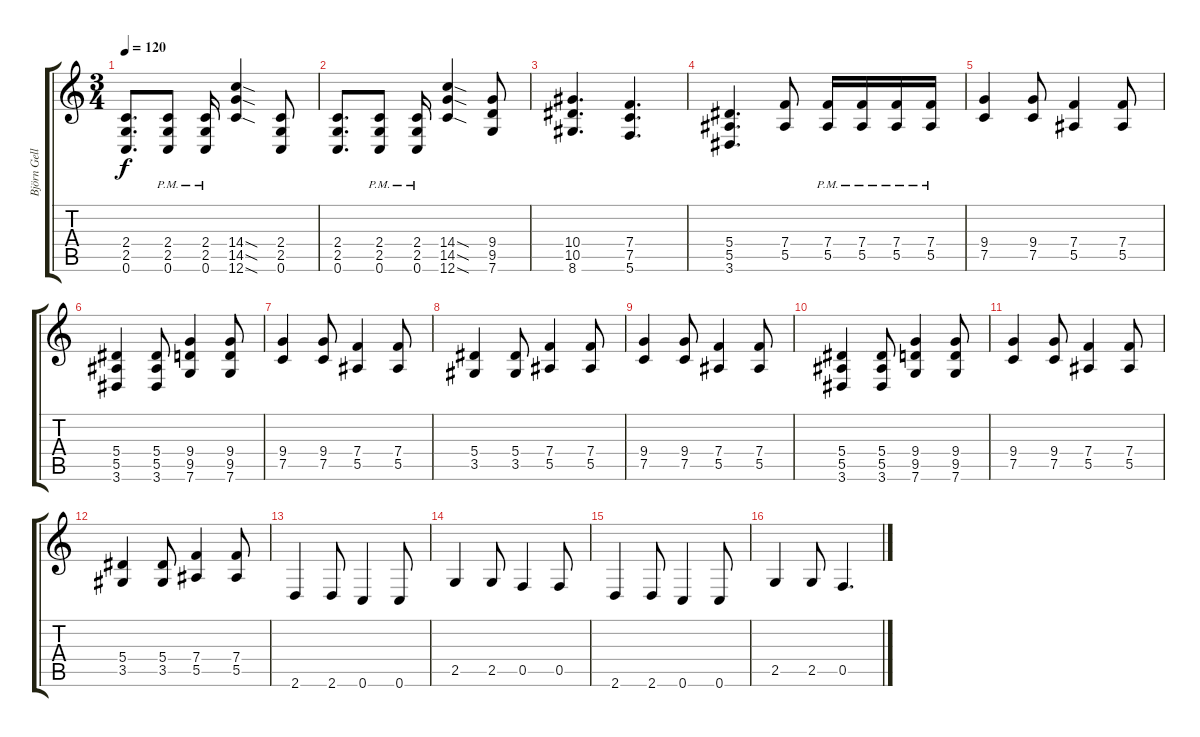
\track ("Björn Gellotte" "Björn Gell") {instrument distortionguitar}
\staff {score tabs}
\tuning (C4 G3 Eb3 Bb2 F2 C2) {hide}
\ts (3 4)
\tempo 120
\clef g2
\ks c
(2.4 2.5 0.6).8{d dy f} (2.4{pm} 2.5{pm} 0.6{pm}).8 (2.4{pm} 2.5{pm} 0.6{pm}).16 (14.4{sod} 14.5{sod} 12.6{sod}).4 (2.4 2.5 0.6).8 |
(2.4 2.5 0.6).8{d} (2.4{pm} 2.5{pm} 0.6{pm}).8 (2.4{pm} 2.5{pm} 0.6{pm}).16 (14.4{sod} 14.5{sod} 12.6{sod}).4 (9.4 9.5 7.6).8 |
(10.4 10.5 8.6).4{d} (7.4 7.5 5.6).4{d} |
(5.4 5.5 3.6).4{d} (7.4 5.5).8 (7.4{pm} 5.5{pm}).16 (7.4{pm} 5.5{pm}).16 (7.4{pm} 5.5{pm}).16 (7.4{pm} 5.5{pm}).16 |
(9.4 7.5).4{balance 8} (9.4 7.5).8 (7.4 5.5).4 (7.4 5.5).8 |
(5.4 5.5 3.6).4 (5.4 5.5 3.6).8 (9.4 9.5 7.6).4 (9.4 9.5 7.6).8 |
(9.4 7.5).4 (9.4 7.5).8 (7.4 5.5).4 (7.4 5.5).8 |
(5.4 3.5).4 (5.4 3.5).8 (7.4 5.5).4 (7.4 5.5).8 |
(9.4 7.5).4 (9.4 7.5).8 (7.4 5.5).4 (7.4 5.5).8 |
(5.4 5.5 3.6).4 (5.4 5.5 3.6).8 (9.4 9.5 7.6).4 (9.4 9.5 7.6).8 |
(9.4 7.5).4 (9.4 7.5).8 (7.4 5.5).4 (7.4 5.5).8 |
(5.4 3.5).4 (5.4 3.5).8 (7.4 5.5).4 (7.4 5.5).8 |
2.6.4 2.6.8 0.6.4 0.6.8 |
2.5.4 2.5.8 0.5.4 0.5.8 |
2.6.4 2.6.8 0.6.4 0.6.8 |
2.5.4 2.5.8 0.5.4{d}
